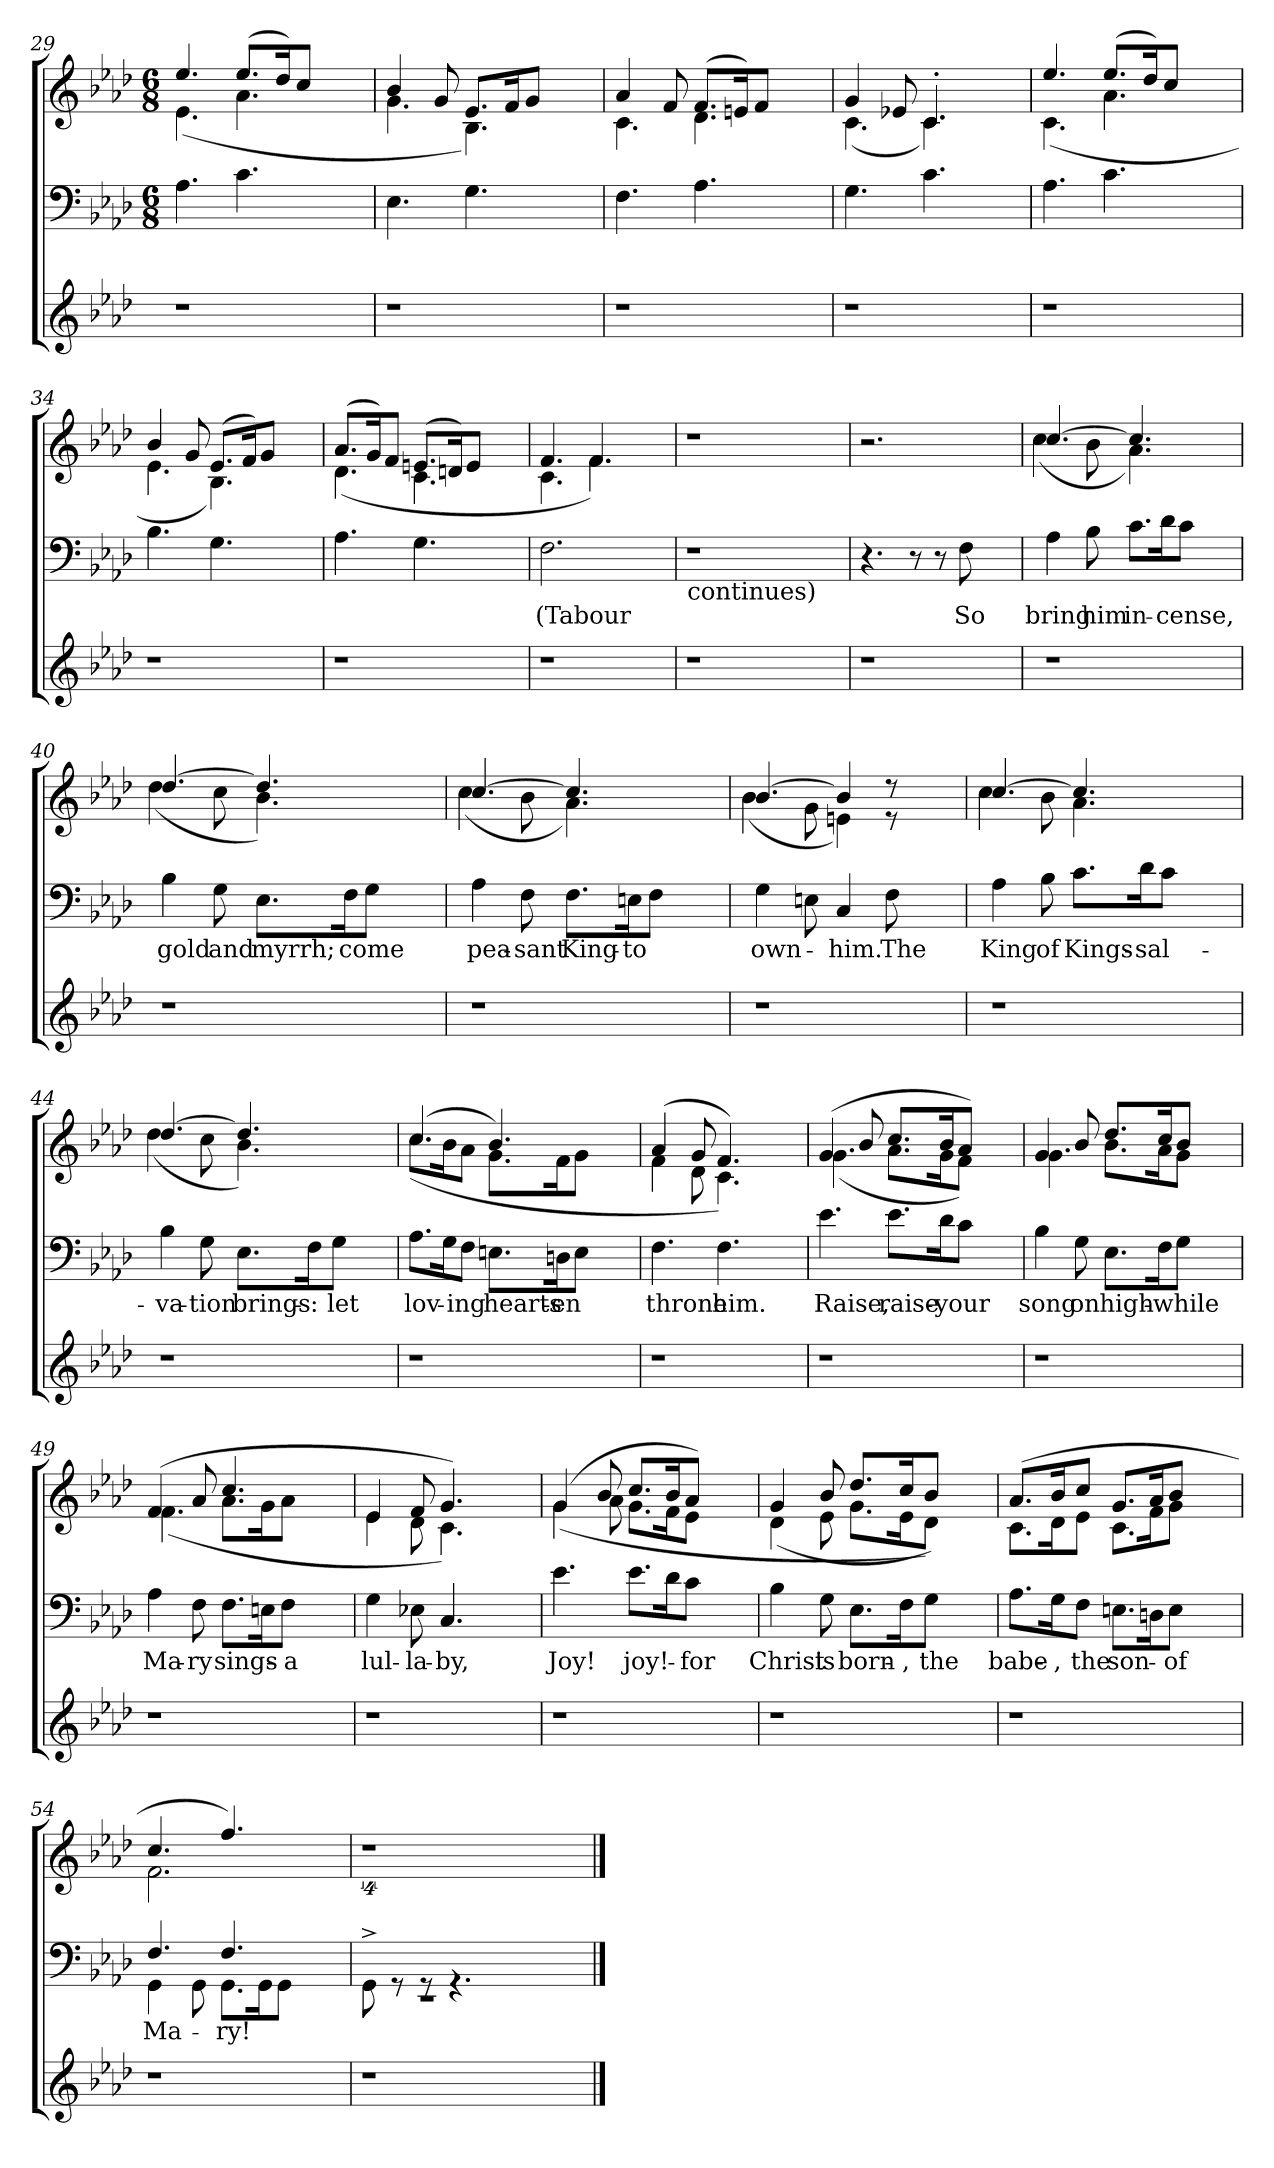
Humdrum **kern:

**kern	**kern	**text	**kern
*part2	*part1	*part1	*part1
*staff3	*staff2	*staff2	*staff1
*clefG2	*clefF4	*	*clefG2
*k[b-e-a-d-]	*k[b-e-a-d-]	*	*k[b-e-a-d-]
*A-:	*A-:	*	*A-:
*	*M6/8	*	*M6/8
=29	=29	=29	=29
*	*	*	*^
1r	4.A-\	.	4.ee-/	(<4.e-\
.	4.c\	.	(>8.ee-/L	4.a-\
.	.	.	16dd-/k)	.
.	.	.	8cc/J	.
.	4ryy	.	4ryy	4ryy
=30	=30	=30	=30	=30
1r	4.E-\	.	4b-/	4.g\
.	.	.	8g/	.
.	4.G\	.	8.e-/L	4.B-\)
.	.	.	16f/k	.
.	.	.	8g/J	.
.	4ryy	.	4ryy	4ryy
=31	=31	=31	=31	=31
1r	4.F\	.	4a-/	4.c\
.	.	.	8f/	.
.	4.A-\	.	(>8.f/L	4.d-\
.	.	.	16en/k)	.
.	.	.	8f/J	.
.	4ryy	.	4ryy	4ryy
!!LO:PB:g=z	!!
=32	=32	=32	=32	=32
1r	4.G\	.	4g/	(<4.c\
.	.	.	8e-X/	.
.	4.c\	.	4.c'>/	4.c\)
.	4ryy	.	4ryy	4ryy
=33	=33	=33	=33	=33
1r	4.A-\	.	4.ee-/	(<4.c\
.	4.c\	.	(>8.ee-/L	4.a-\
.	.	.	16dd-/k)	.
.	.	.	8cc/J	.
.	4ryy	.	4ryy	4ryy
=34	=34	=34	=34	=34
1r	4.B-\	.	4b-/	4.e-\
.	.	.	8g/	.
.	4.G\	.	(>8.e-/L	4.B-\)
.	.	.	16f/k)	.
.	.	.	8g/J	.
.	4ryy	.	4ryy	4ryy
=35	=35	=35	=35	=35
1r	4.A-\	.	(>8.a-/L	(<4.d-\
.	.	.	16g/k)	.
.	.	.	8f/J	.
.	4.G\	.	(>8.en/L	4.c\
.	.	.	16dn/k)	.
.	.	.	8e/J	.
.	4ryy	.	4ryy	4ryy
=36	=36	=36	=36	=36
!	!	!LO:LY:b	!	!
1r	2.F\	(Tabour	4.f/	4.c\
.	.	.	4.f/	4.f\)
.	4ryy	.	4ryy	4ryy
=37	=37	=37	=37	=37
!	!LO:TX:b:t=continues)	!	!	!
!	!LO:N:vis=1	!	!	!LO:N:vis=1
1r	2.r	.	4ryy	2.r
.	.	.	16ryy	.
.	.	.	4ryy	.
.	.	.	4..ryy	.
.	4ryy	.	.	4ryy
!!LO:LB:g=z
=38	=38	=38	=38	=38
!	!	!	!LO:N:vis=1	!
*	*	*	*v	*v
1r	4.r	.	2.r
.	8r	.	.
.	8r	.	.
!	!	!LO:LY:b	!
.	8F\	So	.
.	4ryy	.	4ryy
=39	=39	=39	=39
!	!	!	!LO:TX:a:t=SS/SA&colon; Sing to "ah"
!	!	!LO:LY:b	!
*	*	*	*^
1r	4A-\	bring	[>4.cc/	(<4cc\
!	!	!LO:LY:b	!	!
.	8B-\	him	.	8b-\
!	!	!LO:LY:b	!	!
.	8.c\L	in-	4.cc/]	4.a-\)
!	!	!LO:LY:b	!	!
.	16d-\k	-cense,	.	.
.	8c\J	.	.	.
.	4ryy	.	4ryy	4ryy
=40	=40	=40	=40	=40
!	!	!LO:LY:b	!	!
1r	4B-\	gold	[>4.dd-/	(<4dd-\
!	!	!LO:LY:b	!	!
.	8G\	and	.	8cc\
!	!	!LO:LY:b	!	!
.	8.E-\L	myrrh­;	4.dd-/]	4.b-\)
!	!	!LO:LY:b	!	!
.	16F\k	come	.	.
.	8G\J	.	.	.
.	4ryy	.	4ryy	4ryy
=41	=41	=41	=41	=41
!	!	!LO:LY:b	!	!
1r	4A-\	pea-	[>4.cc/	(<4cc\
!	!	!LO:LY:b:rj	!	!
.	8F\	-sant	.	8b-\
!	!	!LO:LY:b	!	!
.	8.F\L	King-	4.cc/]	4.a-\)
!	!	!LO:LY:b	!	!
.	16En\k	-to	.	.
.	8F\J	.	.	.
.	4ryy	.	4ryy	4ryy
=42	=42	=42	=42	=42
!	!	!LO:LY:b	!	!
1r	4G\	own-	[>4.b-/	(<4b-\
.	8En\	.	.	8g\
!	!	!LO:LY:b	!	!
.	4C/	-him.	4b-/]	4en\)
!	!	!LO:LY:b	!	!
.	8F\	The	8rdd	8re
.	4ryy	.	4ryy	4ryy
!!LO:LB:g=z	!!
=43	=43	=43	=43	=43
!	!	!LO:LY:b	!	!
1r	4A-\	King	[>4.cc/	4cc\
!	!	!LO:LY:b	!	!
.	8B-\	of	.	8b-\
!	!	!LO:LY:b	!	!
.	8.c\L	Kings-	4.cc/]	4.a-\
!	!	!LO:LY:b	!	!
.	16d-\k	-sal-	.	.
.	8c\J	.	.	.
.	4ryy	.	4ryy	4ryy
=44	=44	=44	=44	=44
!	!	!LO:LY:b	!	!
1r	4B-\	-va-	[>4.dd-/	(<4dd-\
!	!	!LO:LY:b	!	!
.	8G\	-tion	.	8cc\
!	!	!LO:LY:b	!	!
.	8.E-\L	brings-	4.dd-/]	4.b-\)
!	!	!LO:LY:b:rj	!	!
.	16F\k	-:	.	.
!	!	!LO:LY:b	!	!
.	8G\J	let	.	.
.	4ryy	.	4ryy	4ryy
=45	=45	=45	=45	=45
!	!	!LO:LY:b	!	!
1r	8.A-\L	lov-	(4.cc/	(<8.cc\L
.	16G\k	.	.	16b-\k
!	!	!LO:LY:b	!	!
.	8F\J	-ing	.	8a-\J
!	!	!LO:LY:b	!	!
.	8.En\L	hearts-	4.b-/)	8.g\L
!	!	!LO:LY:b	!	!
.	16Dn\k	-en	.	16f\k
.	8E\J	.	.	8g\J
.	4ryy	.	4ryy	4ryy
=46	=46	=46	=46	=46
!	!	!LO:LY:b	!	!
1r	4.F\	throne	(4a-/	4f\
.	.	.	8g/	8d-\
!	!	!LO:LY:b	!	!
.	4.F\	him.	4.f/)	4.c\)
.	4ryy	.	4ryy	4ryy
=47	=47	=47	=47	=47
!	!	!LO:LY:b	!	!
1r	4.e-\	Raise,	(4g/	(<4.g\
.	.	.	8b-/	.
!	!	!LO:LY:b	!	!
.	8.e-\L	raise-	8.cc/L	8.a-\L
!	!	!LO:LY:b	!	!
.	16d-\k	-your	16b-/k	16g\k
.	8c\J	.	8a-/J)	8f\J)
.	4ryy	.	4ryy	4ryy
!!LO:LB:g=z	!!
=48	=48	=48	=48	=48
!	!	!LO:LY:b	!	!
1r	4B-\	song	4g/	4.g\
!	!	!LO:LY:b	!	!
.	8G\	on	8b-/	.
!	!	!LO:LY:b	!	!
.	8.E-\L	high-	8.dd-/L	8.b-\L
!	!	!LO:LY:b	!	!
.	16F\k	-while	16cc/k	16a-\k
.	8G\J	.	8b-/J	8g\J
.	4ryy	.	4ryy	4ryy
=49	=49	=49	=49	=49
!	!	!LO:LY:b	!	!
1r	4A-\	Ma-	(4f/	(<4.f\
!	!	!LO:LY:b	!	!
.	8F\	-ry	8a-/	.
!	!	!LO:LY:b	!	!
.	8.F\L	sings-	4.cc/	8.a-\L
.	16En\k	.	.	16g\k
!	!	!LO:LY:b	!	!
.	8F\J	-a	.	8a-\J
.	4ryy	.	4ryy	4ryy
=50	=50	=50	=50	=50
!	!	!LO:LY:b	!	!
1r	4G\	lul-	4e-/	4e-\
!	!	!LO:LY:b	!	!
.	8E-X\	-la-	8f/	8d-\
!	!	!LO:LY:b	!	!
.	4.C/	-by,	4.g/)	4.c\)
.	4ryy	.	4ryy	4ryy
=51	=51	=51	=51	=51
!	!	!LO:LY:b	!	!
1r	4.e-\	Joy!	(4g/	(<4g\
.	.	.	8b-/	8a-\
!	!	!LO:LY:b	!	!
.	8.e-\L	joy!-	8.cc/L	8.g\L
.	16d-\k	.	16b-/k	16f\k
!	!	!LO:LY:b	!	!
.	8c\J	-for	8a-/J)	8e-\J
.	4ryy	.	4ryy	4ryy
!!LO:LB:g=z	!!
=52	=52	=52	=52	=52
!	!	!LO:LY:b	!	!
1r	4B-\	Christ	4g/	(<4d-\
!	!	!LO:LY:b	!	!
.	8G\	is	8b-/	8e-\
!	!	!LO:LY:b	!	!
.	8.E-\L	born-	8.dd-/L	8.g\L
!	!	!LO:LY:b:rj	!	!
.	16F\k	-,	16cc/k	16e-\k
!	!	!LO:LY:b	!	!
.	8G\J	the	8b-/J)	8d-\J)
.	4ryy	.	4ryy	4ryy
=53	=53	=53	=53	=53
!	!	!LO:LY:b	!	!
1r	8.A-\L	babe-	(>8.a-/L	8.c\L
!	!	!LO:LY:b:rj	!	!
.	16G\k	-,	16b-/k	16d-\k
!	!	!LO:LY:b	!	!
.	8F\J	the	8cc/J	8e-\J
!	!	!LO:LY:b	!	!
.	8.En\L	son-	8.g/L	8.c\L
.	16Dn\k	.	16a-/k	16f\k
!	!	!LO:LY:b	!	!
.	8E\J	-of	8b-/J	8g\J
.	4ryy	.	4ryy	4ryy
=54	=54	=54	=54	=54
!	!	!LO:LY:b	!	!
*	*^	*	*	*
1r	4.F/	4GG\	Ma-	4.cc/	2.f\
.	.	8GG\	.	.	.
!	!	!	!LO:LY:b	!	!
.	4.F/	8.GG\L	-ry!	4.ff/)	.
.	.	16GG\k	.	.	.
.	.	8GG\J	.	.	.
.	4ryy	4ryy	.	4ryy	4ryy
=55	=55	=55	=55	=55	=55
!	!	!	!	!LO:N:vis=1	!
*	*	*	*	*v	*v
1r	8GG^<\	4ryy	.	4%5r
.	8rGG	.	.	.
.	8rGG	1rEE	.	.
.	4.rGG	.	.	.
.	2ryy	.	.	.
4ryy	.	.	.	.
*	*v	*v	*	*
==	==	==	==
*-	*-	*-	*-
